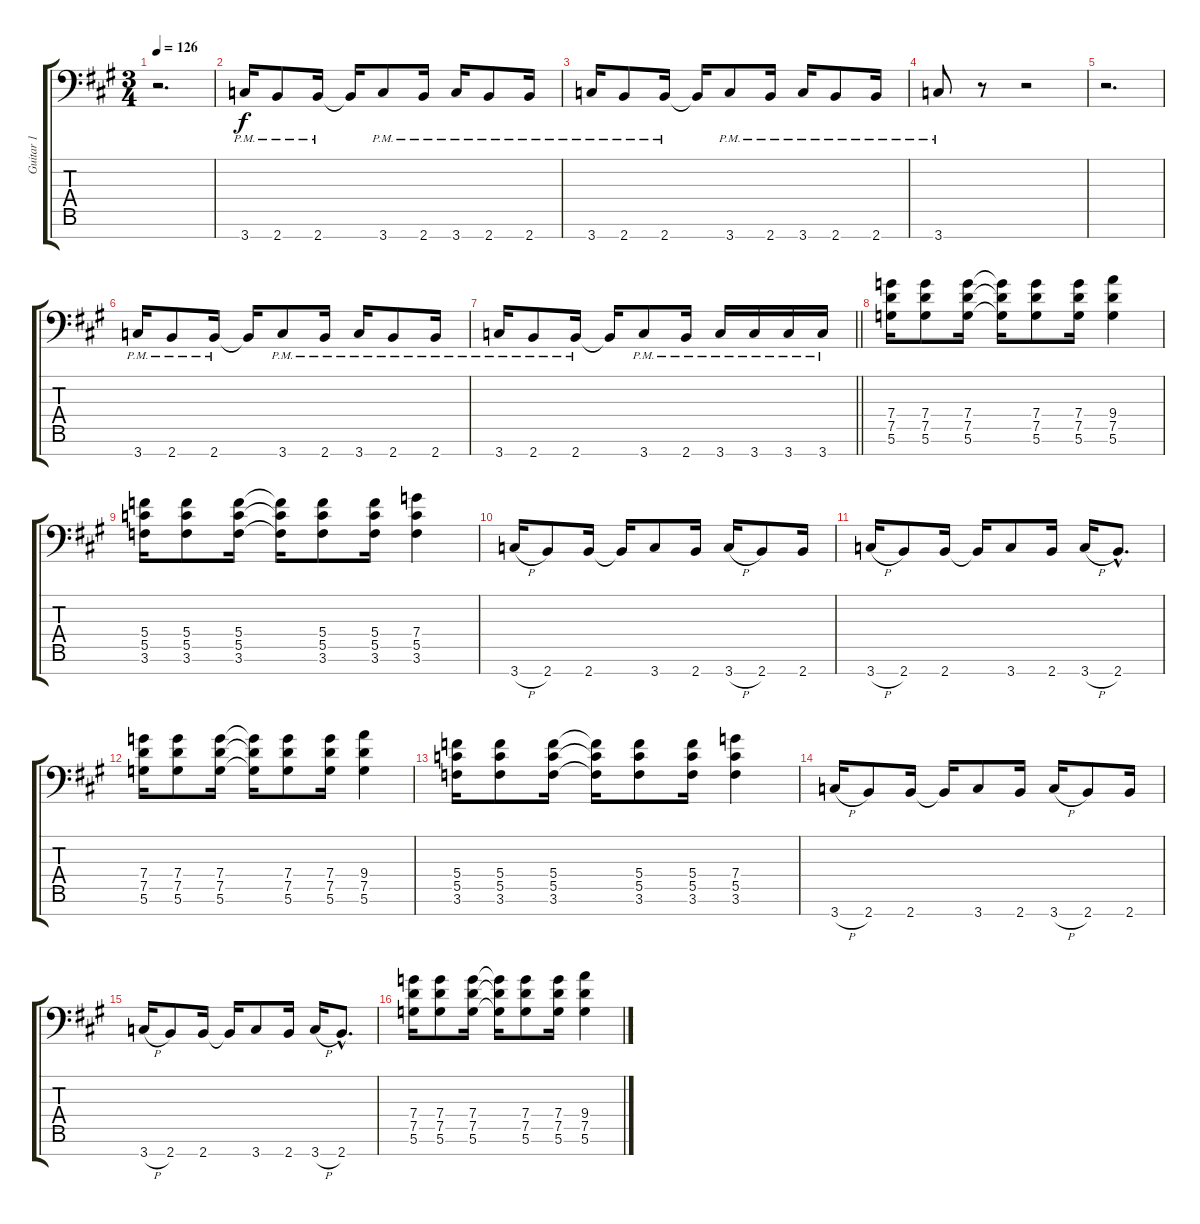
\track ("Guitar 1" "Guitar 1") {instrument distortionguitar}
\staff {score tabs}
\tuning (D4 A3 F3 C3 G2 D2 A1) {hide}
\ts (3 4)
\tempo 126
\clef f4
\ks f#minor
r.2{d dy f} |
3.7{pm}.16 2.7{pm}.8 2.7{pm}.16 2.7{t}.16 3.7{pm}.8 2.7{pm}.16 3.7{pm}.16 2.7{pm}.8 2.7{pm}.16 |
3.7{pm}.16 2.7{pm}.8 2.7{pm}.16 2.7{t}.16 3.7{pm}.8 2.7{pm}.16 3.7{pm}.16 2.7{pm}.8 2.7{pm}.16 |
3.7{pm}.8 r.8 r.2 |
r.2{d} |
3.7{pm}.16 2.7{pm}.8 2.7{pm}.16 2.7{t}.16 3.7{pm}.8 2.7{pm}.16 3.7{pm}.16 2.7{pm}.8 2.7{pm}.16 |
\barLineRight lightlight
3.7{pm}.16 2.7{pm}.8 2.7{pm}.16 2.7{t}.16 3.7{pm}.8 2.7{pm}.16 3.7{pm}.16 3.7{pm}.16 3.7{pm}.16 3.7{pm}.16 |
(7.4 7.5 5.6).16 (7.4 7.5 5.6).8 (7.4 7.5 5.6).16 (7.4{t} 7.5{t} 5.6{t}).16 (7.4 7.5 5.6).8 (7.4 7.5 5.6).16 (9.4 7.5 5.6).4 |
(5.4 5.5 3.6).16 (5.4 5.5 3.6).8 (5.4 5.5 3.6).16 (5.4{t} 5.5{t} 3.6{t}).16 (5.4 5.5 3.6).8 (5.4 5.5 3.6).16 (7.4 5.5 3.6).4 |
3.7{h}.16 2.7.8 2.7.16 2.7{t}.16 3.7.8 2.7.16 3.7{h}.16 2.7.8 2.7.16 |
3.7{h}.16 2.7.8 2.7.16 2.7{t}.16 3.7.8 2.7.16 3.7{h}.16 2.7{hac}.8{d} |
(7.4 7.5 5.6).16 (7.4 7.5 5.6).8 (7.4 7.5 5.6).16 (7.4{t} 7.5{t} 5.6{t}).16 (7.4 7.5 5.6).8 (7.4 7.5 5.6).16 (9.4 7.5 5.6).4 |
(5.4 5.5 3.6).16 (5.4 5.5 3.6).8 (5.4 5.5 3.6).16 (5.4{t} 5.5{t} 3.6{t}).16 (5.4 5.5 3.6).8 (5.4 5.5 3.6).16 (7.4 5.5 3.6).4 |
3.7{h}.16 2.7.8 2.7.16 2.7{t}.16 3.7.8 2.7.16 3.7{h}.16 2.7.8 2.7.16 |
3.7{h}.16 2.7.8 2.7.16 2.7{t}.16 3.7.8 2.7.16 3.7{h}.16 2.7{hac}.8{d} |
(7.4 7.5 5.6).16 (7.4 7.5 5.6).8 (7.4 7.5 5.6).16 (7.4{t} 7.5{t} 5.6{t}).16 (7.4 7.5 5.6).8 (7.4 7.5 5.6).16 (9.4 7.5 5.6).4
